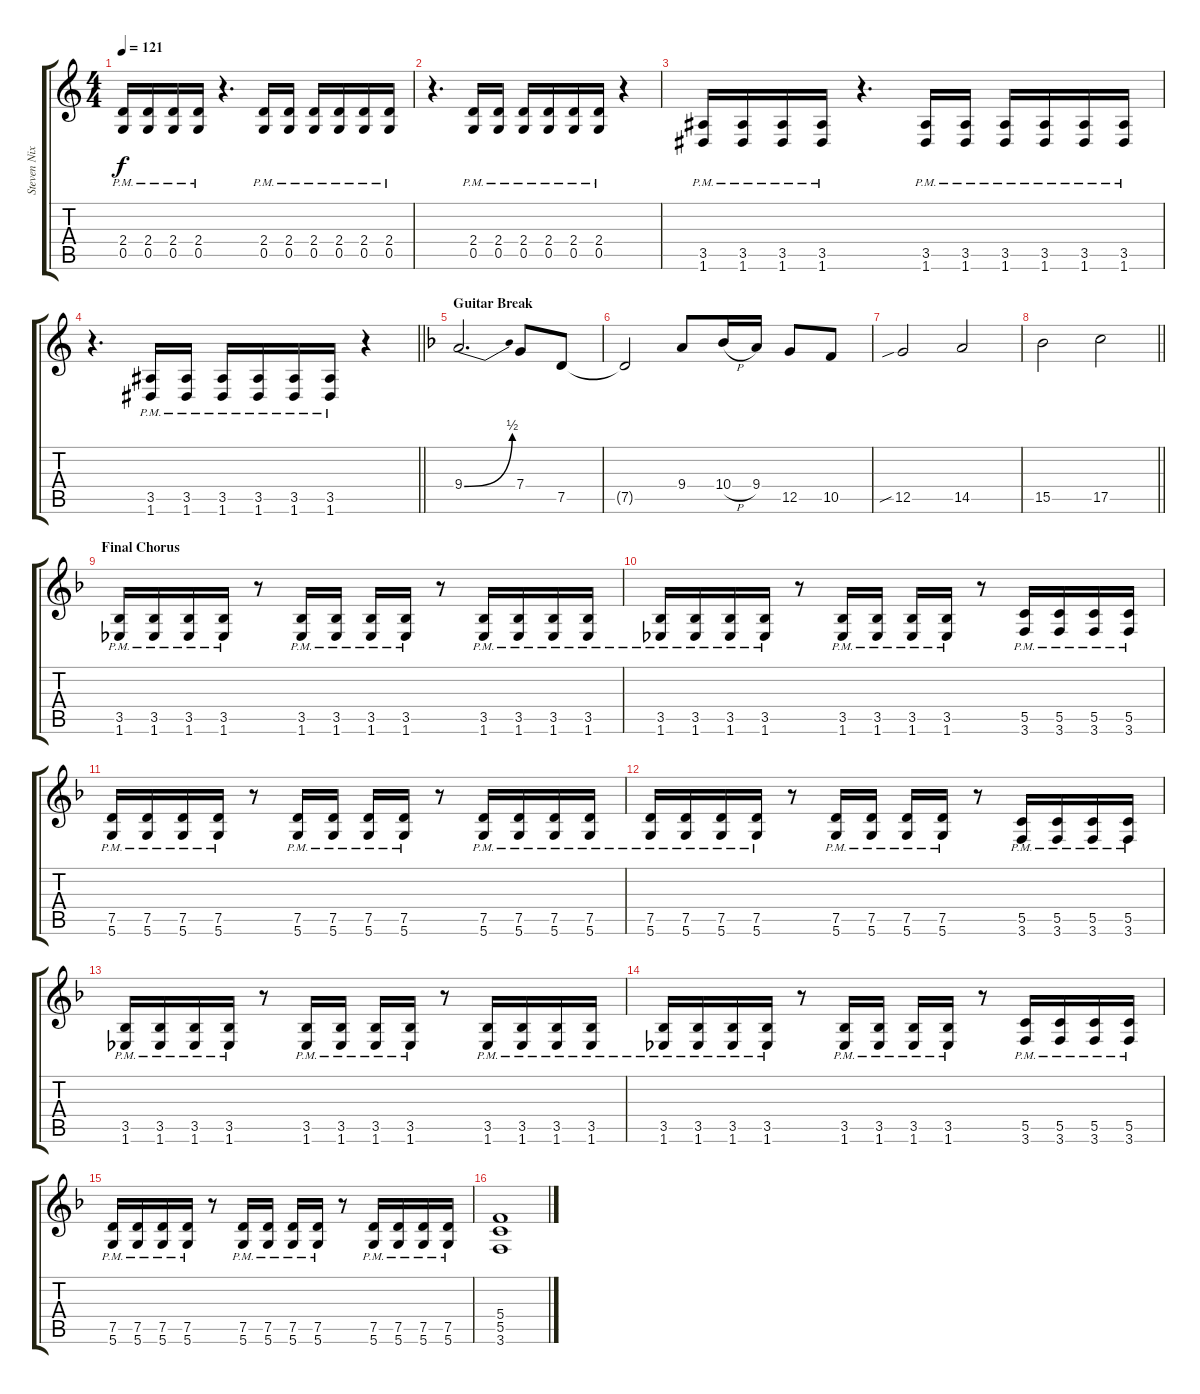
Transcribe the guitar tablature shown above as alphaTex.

\track ("Steven Nixon Solo" "Steven Nix") {instrument distortionguitar}
\staff {score tabs}
\tuning (D4 A3 F3 C3 G2 D2) {hide}
\ts (4 4)
\tempo 121
\clef g2
\ks c
(2.4{pm} 0.5{pm}).16{dy f} (2.4{pm} 0.5{pm}).16 (2.4{pm} 0.5{pm}).16 (2.4{pm} 0.5{pm}).16 r.4{d} (2.4{pm} 0.5{pm}).16 (2.4{pm} 0.5{pm}).16 (2.4{pm} 0.5{pm}).16 (2.4{pm} 0.5{pm}).16 (2.4{pm} 0.5{pm}).16 (2.4{pm} 0.5{pm}).16 |
r.4{d} (2.4{pm} 0.5{pm}).16 (2.4{pm} 0.5{pm}).16 (2.4{pm} 0.5{pm}).16 (2.4{pm} 0.5{pm}).16 (2.4{pm} 0.5{pm}).16 (2.4{pm} 0.5{pm}).16 r.4 |
(3.5{pm} 1.6{pm}).16 (3.5{pm} 1.6{pm}).16 (3.5{pm} 1.6{pm}).16 (3.5{pm} 1.6{pm}).16 r.4{d} (3.5{pm} 1.6{pm}).16 (3.5{pm} 1.6{pm}).16 (3.5{pm} 1.6{pm}).16 (3.5{pm} 1.6{pm}).16 (3.5{pm} 1.6{pm}).16 (3.5{pm} 1.6{pm}).16 |
\barLineRight lightlight
r.4{d} (3.5{pm} 1.6{pm}).16 (3.5{pm} 1.6{pm}).16 (3.5{pm} 1.6{pm}).16 (3.5{pm} 1.6{pm}).16 (3.5{pm} 1.6{pm}).16 (3.5{pm} 1.6{pm}).16 r.4 |
\section ("" "Guitar Break")
\ks f
9.4{be (bend 0 0 60 2)}.2{d volume 16} 7.4.8 7.5.8 |
7.5{t}.2 9.4.8{volume 13 balance 1} 10.4{h}.16 9.4.16 12.5.8 10.5.8 |
12.5{sib}.2{volume 16 balance 8} 14.5.2 |
\barLineRight lightlight
15.5.2 17.5.2 |
\section ("" "Final Chorus")
(3.5{pm} 1.6{pm}).16 (3.5{pm} 1.6{pm}).16 (3.5{pm} 1.6{pm}).16 (3.5{pm} 1.6{pm}).16 r.8 (3.5{pm} 1.6{pm}).16 (3.5{pm} 1.6{pm}).16 (3.5{pm} 1.6{pm}).16 (3.5{pm} 1.6{pm}).16 r.8 (3.5{pm} 1.6{pm}).16 (3.5{pm} 1.6{pm}).16 (3.5{pm} 1.6{pm}).16 (3.5{pm} 1.6{pm}).16 |
(3.5{pm} 1.6{pm}).16 (3.5{pm} 1.6{pm}).16 (3.5{pm} 1.6{pm}).16 (3.5{pm} 1.6{pm}).16 r.8 (3.5{pm} 1.6{pm}).16 (3.5{pm} 1.6{pm}).16 (3.5{pm} 1.6{pm}).16 (3.5{pm} 1.6{pm}).16 r.8 (5.5{pm} 3.6{pm}).16 (5.5{pm} 3.6{pm}).16 (5.5{pm} 3.6{pm}).16 (5.5{pm} 3.6{pm}).16 |
(7.5{pm} 5.6{pm}).16 (7.5{pm} 5.6{pm}).16 (7.5{pm} 5.6{pm}).16 (7.5{pm} 5.6{pm}).16 r.8 (7.5{pm} 5.6{pm}).16 (7.5{pm} 5.6{pm}).16 (7.5{pm} 5.6{pm}).16 (7.5{pm} 5.6{pm}).16 r.8 (7.5{pm} 5.6{pm}).16 (7.5{pm} 5.6{pm}).16 (7.5{pm} 5.6{pm}).16 (7.5{pm} 5.6{pm}).16 |
(7.5{pm} 5.6{pm}).16 (7.5{pm} 5.6{pm}).16 (7.5{pm} 5.6{pm}).16 (7.5{pm} 5.6{pm}).16 r.8 (7.5{pm} 5.6{pm}).16 (7.5{pm} 5.6{pm}).16 (7.5{pm} 5.6{pm}).16 (7.5{pm} 5.6{pm}).16 r.8 (5.5{pm} 3.6{pm}).16 (5.5{pm} 3.6{pm}).16 (5.5{pm} 3.6{pm}).16 (5.5{pm} 3.6{pm}).16 |
(3.5{pm} 1.6{pm}).16 (3.5{pm} 1.6{pm}).16 (3.5{pm} 1.6{pm}).16 (3.5{pm} 1.6{pm}).16 r.8 (3.5{pm} 1.6{pm}).16 (3.5{pm} 1.6{pm}).16 (3.5{pm} 1.6{pm}).16 (3.5{pm} 1.6{pm}).16 r.8 (3.5{pm} 1.6{pm}).16 (3.5{pm} 1.6{pm}).16 (3.5{pm} 1.6{pm}).16 (3.5{pm} 1.6{pm}).16 |
(3.5{pm} 1.6{pm}).16 (3.5{pm} 1.6{pm}).16 (3.5{pm} 1.6{pm}).16 (3.5{pm} 1.6{pm}).16 r.8 (3.5{pm} 1.6{pm}).16 (3.5{pm} 1.6{pm}).16 (3.5{pm} 1.6{pm}).16 (3.5{pm} 1.6{pm}).16 r.8 (5.5{pm} 3.6{pm}).16 (5.5{pm} 3.6{pm}).16 (5.5{pm} 3.6{pm}).16 (5.5{pm} 3.6{pm}).16 |
(7.5{pm} 5.6{pm}).16 (7.5{pm} 5.6{pm}).16 (7.5{pm} 5.6{pm}).16 (7.5{pm} 5.6{pm}).16 r.8 (7.5{pm} 5.6{pm}).16 (7.5{pm} 5.6{pm}).16 (7.5{pm} 5.6{pm}).16 (7.5{pm} 5.6{pm}).16 r.8 (7.5{pm} 5.6{pm}).16 (7.5{pm} 5.6{pm}).16 (7.5{pm} 5.6{pm}).16 (7.5{pm} 5.6{pm}).16 |
(5.4 5.5 3.6).1
